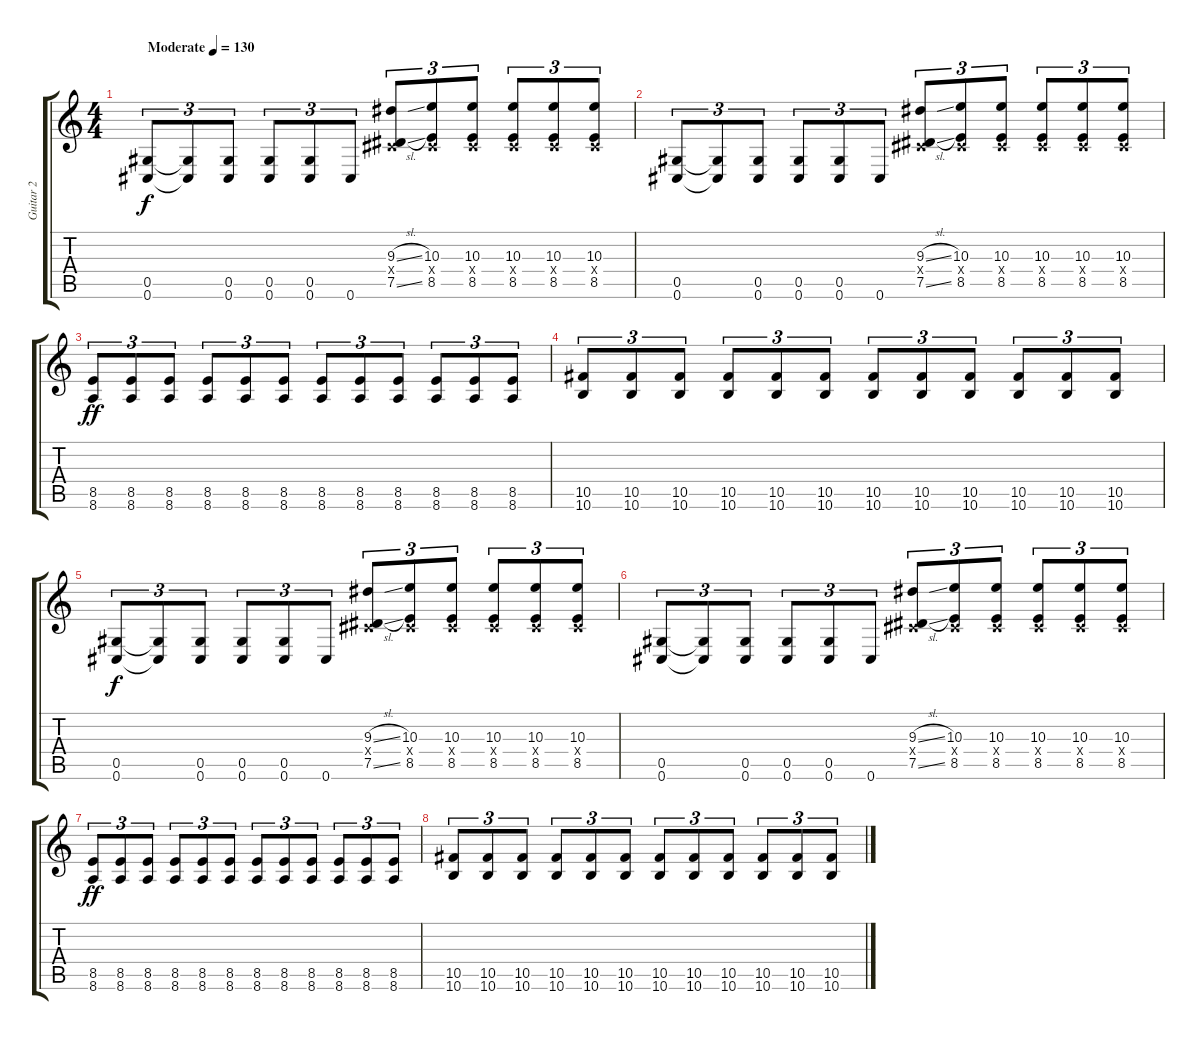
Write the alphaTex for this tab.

\track ("Guitar 2" "Guitar 2") {instrument distortionguitar}
\staff {score tabs}
\tuning (Eb4 Bb3 Gb3 Db3 Ab2 Db2) {hide}
\ts (4 4)
\tempo (130 "Moderate")
\clef g2
\ks c
(0.5 0.6).8{tu (3 2) dy f instrument distortionguitar} (0.5{t} 0.6{t}).8{tu (3 2)} (0.5 0.6).8{tu (3 2)} (0.5 0.6).8{tu (3 2)} (0.5 0.6).8{tu (3 2)} 0.6.8{tu (3 2)} (9.3{sl} 0.4{x} 7.5{sl}).8{tu (3 2)} (10.3 0.4{x} 8.5).8{tu (3 2)} (10.3 0.4{x} 8.5).8{tu (3 2)} (10.3 0.4{x} 8.5).8{tu (3 2)} (10.3 0.4{x} 8.5).8{tu (3 2)} (10.3 0.4{x} 8.5).8{tu (3 2)} |
(0.5 0.6).8{tu (3 2)} (0.5{t} 0.6{t}).8{tu (3 2)} (0.5 0.6).8{tu (3 2)} (0.5 0.6).8{tu (3 2)} (0.5 0.6).8{tu (3 2)} 0.6.8{tu (3 2)} (9.3{sl} 0.4{x} 7.5{sl}).8{tu (3 2)} (10.3 0.4{x} 8.5).8{tu (3 2)} (10.3 0.4{x} 8.5).8{tu (3 2)} (10.3 0.4{x} 8.5).8{tu (3 2)} (10.3 0.4{x} 8.5).8{tu (3 2)} (10.3 0.4{x} 8.5).8{tu (3 2)} |
(8.5 8.6).8{tu (3 2) dy ff} (8.5 8.6).8{tu (3 2)} (8.5 8.6).8{tu (3 2)} (8.5 8.6).8{tu (3 2)} (8.5 8.6).8{tu (3 2)} (8.5 8.6).8{tu (3 2)} (8.5 8.6).8{tu (3 2)} (8.5 8.6).8{tu (3 2)} (8.5 8.6).8{tu (3 2)} (8.5 8.6).8{tu (3 2)} (8.5 8.6).8{tu (3 2)} (8.5 8.6).8{tu (3 2)} |
(10.5 10.6).8{tu (3 2)} (10.5 10.6).8{tu (3 2)} (10.5 10.6).8{tu (3 2)} (10.5 10.6).8{tu (3 2)} (10.5 10.6).8{tu (3 2)} (10.5 10.6).8{tu (3 2)} (10.5 10.6).8{tu (3 2)} (10.5 10.6).8{tu (3 2)} (10.5 10.6).8{tu (3 2)} (10.5 10.6).8{tu (3 2)} (10.5 10.6).8{tu (3 2)} (10.5 10.6).8{tu (3 2)} |
(0.5 0.6).8{tu (3 2) dy f} (0.5{t} 0.6{t}).8{tu (3 2)} (0.5 0.6).8{tu (3 2)} (0.5 0.6).8{tu (3 2)} (0.5 0.6).8{tu (3 2)} 0.6.8{tu (3 2)} (9.3{sl} 0.4{x} 7.5{sl}).8{tu (3 2)} (10.3 0.4{x} 8.5).8{tu (3 2)} (10.3 0.4{x} 8.5).8{tu (3 2)} (10.3 0.4{x} 8.5).8{tu (3 2)} (10.3 0.4{x} 8.5).8{tu (3 2)} (10.3 0.4{x} 8.5).8{tu (3 2)} |
(0.5 0.6).8{tu (3 2)} (0.5{t} 0.6{t}).8{tu (3 2)} (0.5 0.6).8{tu (3 2)} (0.5 0.6).8{tu (3 2)} (0.5 0.6).8{tu (3 2)} 0.6.8{tu (3 2)} (9.3{sl} 0.4{x} 7.5{sl}).8{tu (3 2)} (10.3 0.4{x} 8.5).8{tu (3 2)} (10.3 0.4{x} 8.5).8{tu (3 2)} (10.3 0.4{x} 8.5).8{tu (3 2)} (10.3 0.4{x} 8.5).8{tu (3 2)} (10.3 0.4{x} 8.5).8{tu (3 2)} |
(8.5 8.6).8{tu (3 2) dy ff} (8.5 8.6).8{tu (3 2)} (8.5 8.6).8{tu (3 2)} (8.5 8.6).8{tu (3 2)} (8.5 8.6).8{tu (3 2)} (8.5 8.6).8{tu (3 2)} (8.5 8.6).8{tu (3 2)} (8.5 8.6).8{tu (3 2)} (8.5 8.6).8{tu (3 2)} (8.5 8.6).8{tu (3 2)} (8.5 8.6).8{tu (3 2)} (8.5 8.6).8{tu (3 2)} |
(10.5 10.6).8{tu (3 2)} (10.5 10.6).8{tu (3 2)} (10.5 10.6).8{tu (3 2)} (10.5 10.6).8{tu (3 2)} (10.5 10.6).8{tu (3 2)} (10.5 10.6).8{tu (3 2)} (10.5 10.6).8{tu (3 2)} (10.5 10.6).8{tu (3 2)} (10.5 10.6).8{tu (3 2)} (10.5 10.6).8{tu (3 2)} (10.5 10.6).8{tu (3 2)} (10.5 10.6).8{tu (3 2)}
